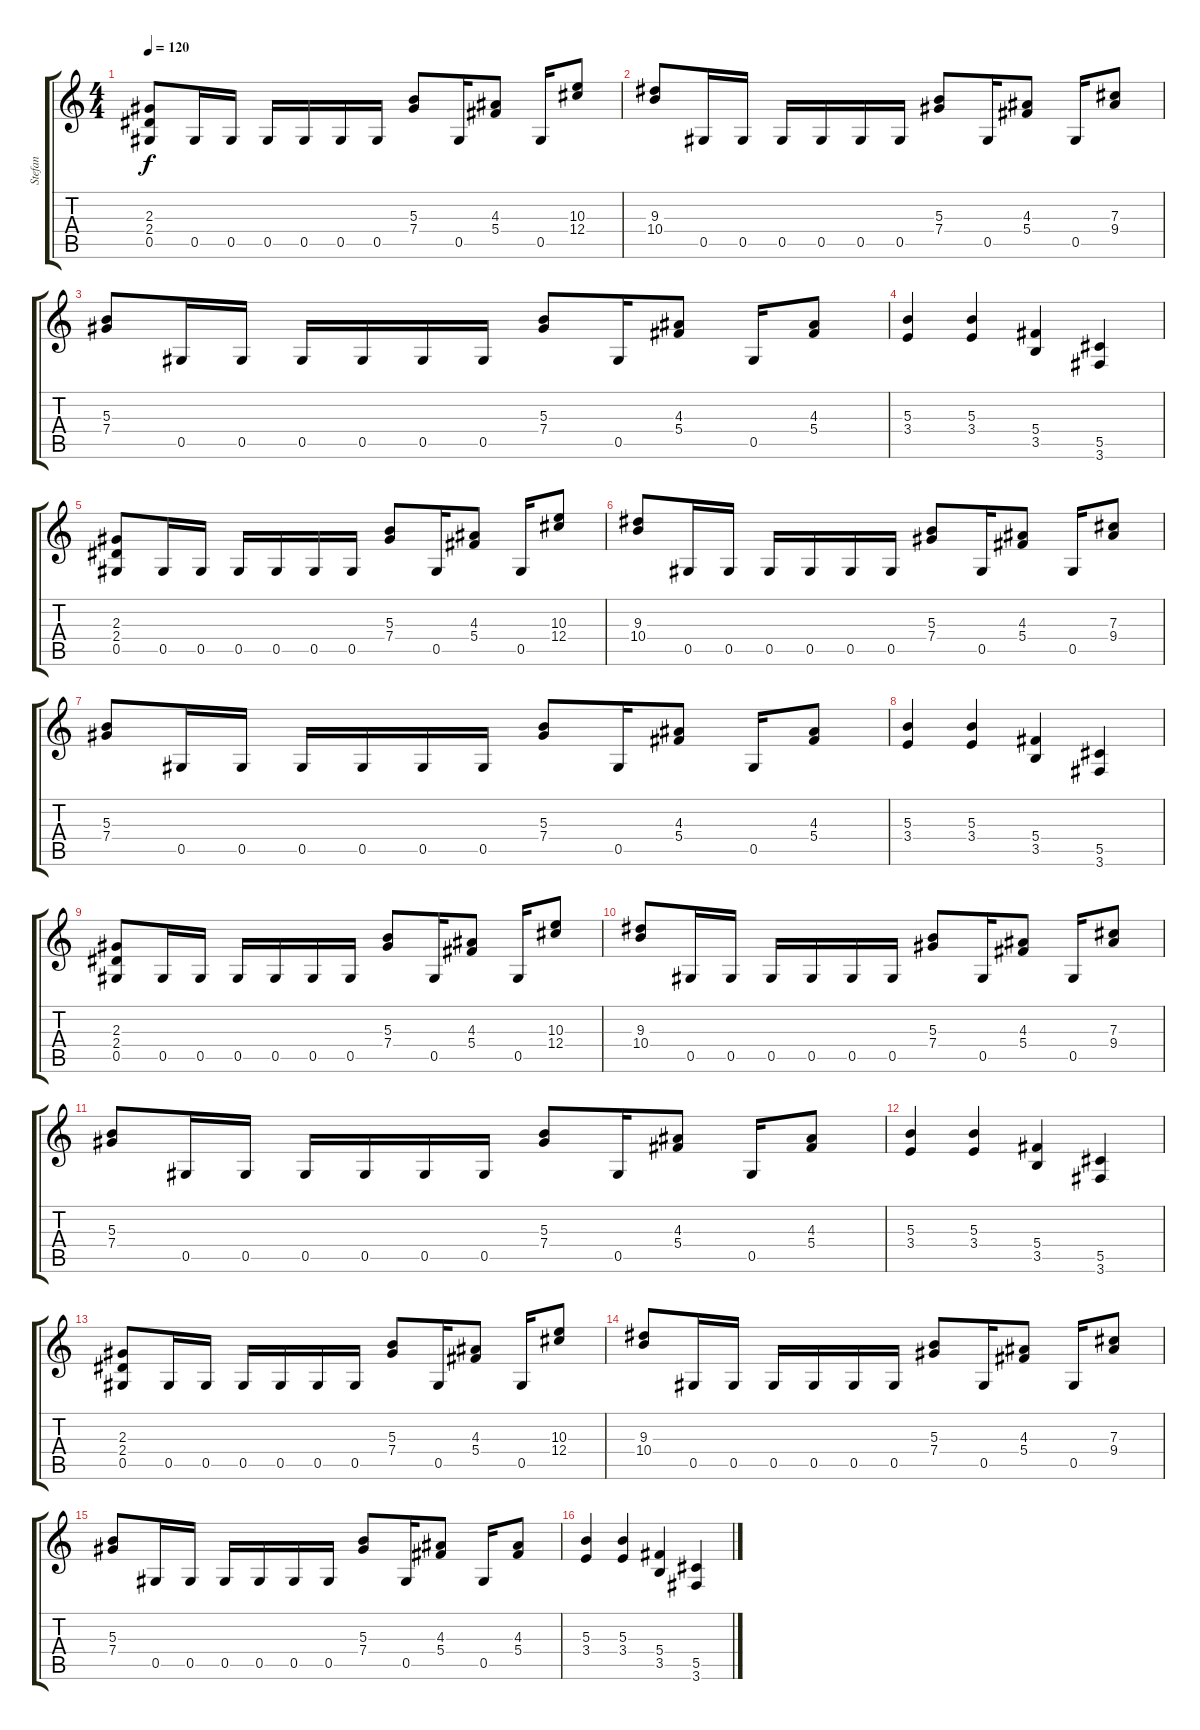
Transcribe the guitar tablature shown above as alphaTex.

\track ("Stefan" "Stefan") {instrument distortionguitar}
\staff {score tabs}
\tuning (Eb4 Bb3 Gb3 Db3 Ab2 Eb2) {hide}
\ts (4 4)
\tempo 120
\clef g2
\ks c
(2.3 2.4 0.5).8{dy f instrument distortionguitar} 0.5.16 0.5.16 0.5.16 0.5.16 0.5.16 0.5.16 (5.3 7.4).8 0.5.16 (4.3 5.4).8 0.5.16 (10.3 12.4).8 |
(9.3 10.4).8 0.5.16 0.5.16 0.5.16 0.5.16 0.5.16 0.5.16 (5.3 7.4).8 0.5.16 (4.3 5.4).8 0.5.16 (7.3 9.4).8 |
(5.3 7.4).8 0.5.16 0.5.16 0.5.16 0.5.16 0.5.16 0.5.16 (5.3 7.4).8 0.5.16 (4.3 5.4).8 0.5.16 (4.3 5.4).8 |
(5.3 3.4).4 (5.3 3.4).4 (5.4 3.5).4 (5.5 3.6).4 |
(2.3 2.4 0.5).8 0.5.16 0.5.16 0.5.16 0.5.16 0.5.16 0.5.16 (5.3 7.4).8 0.5.16 (4.3 5.4).8 0.5.16 (10.3 12.4).8 |
(9.3 10.4).8 0.5.16 0.5.16 0.5.16 0.5.16 0.5.16 0.5.16 (5.3 7.4).8 0.5.16 (4.3 5.4).8 0.5.16 (7.3 9.4).8 |
(5.3 7.4).8 0.5.16 0.5.16 0.5.16 0.5.16 0.5.16 0.5.16 (5.3 7.4).8 0.5.16 (4.3 5.4).8 0.5.16 (4.3 5.4).8 |
(5.3 3.4).4 (5.3 3.4).4 (5.4 3.5).4 (5.5 3.6).4 |
(2.3 2.4 0.5).8 0.5.16 0.5.16 0.5.16 0.5.16 0.5.16 0.5.16 (5.3 7.4).8 0.5.16 (4.3 5.4).8 0.5.16 (10.3 12.4).8 |
(9.3 10.4).8 0.5.16 0.5.16 0.5.16 0.5.16 0.5.16 0.5.16 (5.3 7.4).8 0.5.16 (4.3 5.4).8 0.5.16 (7.3 9.4).8 |
(5.3 7.4).8 0.5.16 0.5.16 0.5.16 0.5.16 0.5.16 0.5.16 (5.3 7.4).8 0.5.16 (4.3 5.4).8 0.5.16 (4.3 5.4).8 |
(5.3 3.4).4 (5.3 3.4).4 (5.4 3.5).4 (5.5 3.6).4 |
(2.3 2.4 0.5).8 0.5.16 0.5.16 0.5.16 0.5.16 0.5.16 0.5.16 (5.3 7.4).8 0.5.16 (4.3 5.4).8 0.5.16 (10.3 12.4).8 |
(9.3 10.4).8 0.5.16 0.5.16 0.5.16 0.5.16 0.5.16 0.5.16 (5.3 7.4).8 0.5.16 (4.3 5.4).8 0.5.16 (7.3 9.4).8 |
(5.3 7.4).8 0.5.16 0.5.16 0.5.16 0.5.16 0.5.16 0.5.16 (5.3 7.4).8 0.5.16 (4.3 5.4).8 0.5.16 (4.3 5.4).8 |
(5.3 3.4).4 (5.3 3.4).4 (5.4 3.5).4 (5.5 3.6).4
